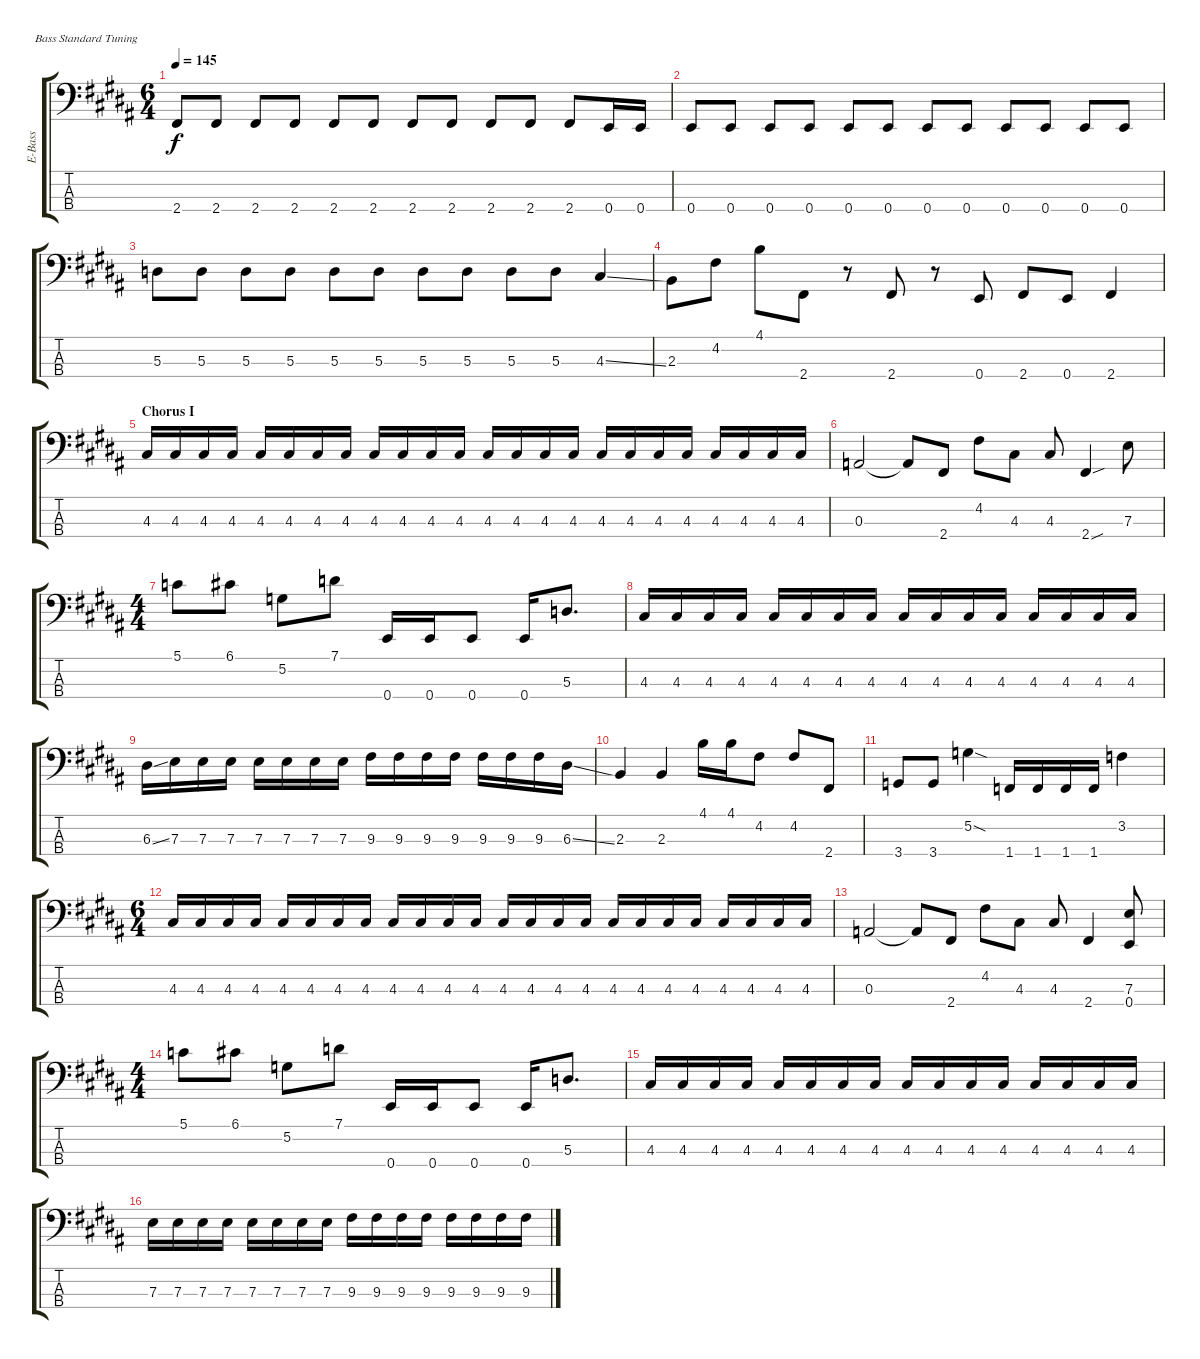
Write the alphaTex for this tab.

\defaultSystemsLayout 4
\bracketExtendMode groupsimilarinstruments
\otherSystemsTrackNameOrientation horizontal
\track ("Electric Bass" "E-Bass") {multiBarRest instrument electricbassfinger}
\staff {score tabs}
\tuning (G2 D2 A1 E1)
\ts (6 4)
\tempo 145
\clef f4
\ks b
2.4{acc #}.8{dy f} 2.4{acc #}.8 2.4{acc #}.8 2.4{acc #}.8 2.4{acc #}.8 2.4{acc #}.8 2.4{acc #}.8 2.4{acc #}.8 2.4{acc #}.8 2.4{acc #}.8 2.4{acc #}.8 0.4{acc forcenatural}.16 0.4{acc forcenatural}.16 |
0.4{acc forcenatural}.8 0.4{acc forcenatural}.8 0.4{acc forcenatural}.8 0.4{acc forcenatural}.8 0.4{acc forcenatural}.8 0.4{acc forcenatural}.8 0.4{acc forcenatural}.8 0.4{acc forcenatural}.8 0.4{acc forcenatural}.8 0.4{acc forcenatural}.8 0.4{acc forcenatural}.8 0.4{acc forcenatural}.8 |
5.3{acc forcenatural}.8 5.3{acc forcenatural}.8 5.3{acc forcenatural}.8 5.3{acc forcenatural}.8 5.3{acc forcenatural}.8 5.3{acc forcenatural}.8 5.3{acc forcenatural}.8 5.3{acc forcenatural}.8 5.3{acc forcenatural}.8 5.3{acc forcenatural}.8 4.3{ss acc #}.4 |
2.3{acc forcenatural}.8 4.2{acc #}.8 4.1{acc forcenatural}.8 2.4{acc #}.8 r.8 2.4{acc #}.8 r.8 0.4{acc forcenatural}.8 2.4{acc #}.8 0.4{acc forcenatural}.8 2.4{acc #}.4 |
\beaming (8 2 2 2 2 2 2)
\section ("" "Chorus I")
4.3{acc #}.16 4.3{acc #}.16 4.3{acc #}.16 4.3{acc #}.16 4.3{acc #}.16 4.3{acc #}.16 4.3{acc #}.16 4.3{acc #}.16 4.3{acc #}.16 4.3{acc #}.16 4.3{acc #}.16 4.3{acc #}.16 4.3{acc #}.16 4.3{acc #}.16 4.3{acc #}.16 4.3{acc #}.16 4.3{acc #}.16 4.3{acc #}.16 4.3{acc #}.16 4.3{acc #}.16 4.3{acc #}.16 4.3{acc #}.16 4.3{acc #}.16 4.3{acc #}.16 |
0.3{acc forcenatural}.2 0.3{t acc forcenatural}.8 2.4{acc #}.8 4.2{acc #}.8 4.3{acc #}.8 4.3{acc #}.8 2.4{sou acc #}.4 7.3{acc forcenatural}.8 |
\ts (4 4)
5.1{acc forcenatural}.8 6.1{acc #}.8 5.2{acc forcenatural}.8 7.1{acc forcenatural}.8 0.4{acc forcenatural}.16 0.4{acc forcenatural}.16 0.4{acc forcenatural}.8 0.4{acc forcenatural}.16 5.3{acc forcenatural}.8{d} |
4.3{acc #}.16 4.3{acc #}.16 4.3{acc #}.16 4.3{acc #}.16 4.3{acc #}.16 4.3{acc #}.16 4.3{acc #}.16 4.3{acc #}.16 4.3{acc #}.16 4.3{acc #}.16 4.3{acc #}.16 4.3{acc #}.16 4.3{acc #}.16 4.3{acc #}.16 4.3{acc #}.16 4.3{acc #}.16 |
6.3{ss acc #}.16 7.3{acc forcenatural}.16 7.3{acc forcenatural}.16 7.3{acc forcenatural}.16 7.3{acc forcenatural}.16 7.3{acc forcenatural}.16 7.3{acc forcenatural}.16 7.3{acc forcenatural}.16 9.3{acc #}.16 9.3{acc #}.16 9.3{acc #}.16 9.3{acc #}.16 9.3{acc #}.16 9.3{acc #}.16 9.3{acc #}.16 6.3{ss acc #}.16 |
2.3{acc forcenatural}.4 2.3{acc forcenatural}.4 4.1{acc forcenatural}.16 4.1{acc forcenatural}.16 4.2{acc #}.8 4.2{acc #}.8 2.4{acc #}.8 |
3.4{acc forcenatural}.8 3.4{acc forcenatural}.8 5.2{sod acc forcenatural}.4 1.4{acc forcenatural}.16 1.4{acc forcenatural}.16 1.4{acc forcenatural}.16 1.4{acc forcenatural}.16 3.2{acc forcenatural}.4 |
\ts (6 4)
4.3{acc #}.16 4.3{acc #}.16 4.3{acc #}.16 4.3{acc #}.16 4.3{acc #}.16 4.3{acc #}.16 4.3{acc #}.16 4.3{acc #}.16 4.3{acc #}.16 4.3{acc #}.16 4.3{acc #}.16 4.3{acc #}.16 4.3{acc #}.16 4.3{acc #}.16 4.3{acc #}.16 4.3{acc #}.16 4.3{acc #}.16 4.3{acc #}.16 4.3{acc #}.16 4.3{acc #}.16 4.3{acc #}.16 4.3{acc #}.16 4.3{acc #}.16 4.3{acc #}.16 |
0.3{acc forcenatural}.2 0.3{t acc forcenatural}.8 2.4{acc #}.8 4.2{acc #}.8 4.3{acc #}.8 4.3{acc #}.8 2.4{acc #}.4 (7.3{acc forcenatural} 0.4{acc forcenatural}).8 |
\ts (4 4)
5.1{acc forcenatural}.8 6.1{acc #}.8 5.2{acc forcenatural}.8 7.1{acc forcenatural}.8 0.4{acc forcenatural}.16 0.4{acc forcenatural}.16 0.4{acc forcenatural}.8 0.4{acc forcenatural}.16 5.3{acc forcenatural}.8{d} |
4.3{acc #}.16 4.3{acc #}.16 4.3{acc #}.16 4.3{acc #}.16 4.3{acc #}.16 4.3{acc #}.16 4.3{acc #}.16 4.3{acc #}.16 4.3{acc #}.16 4.3{acc #}.16 4.3{acc #}.16 4.3{acc #}.16 4.3{acc #}.16 4.3{acc #}.16 4.3{acc #}.16 4.3{acc #}.16 |
7.3{acc forcenatural}.16 7.3{acc forcenatural}.16 7.3{acc forcenatural}.16 7.3{acc forcenatural}.16 7.3{acc forcenatural}.16 7.3{acc forcenatural}.16 7.3{acc forcenatural}.16 7.3{acc forcenatural}.16 9.3{acc #}.16 9.3{acc #}.16 9.3{acc #}.16 9.3{acc #}.16 9.3{acc #}.16 9.3{acc #}.16 9.3{acc #}.16 9.3{acc #}.16
